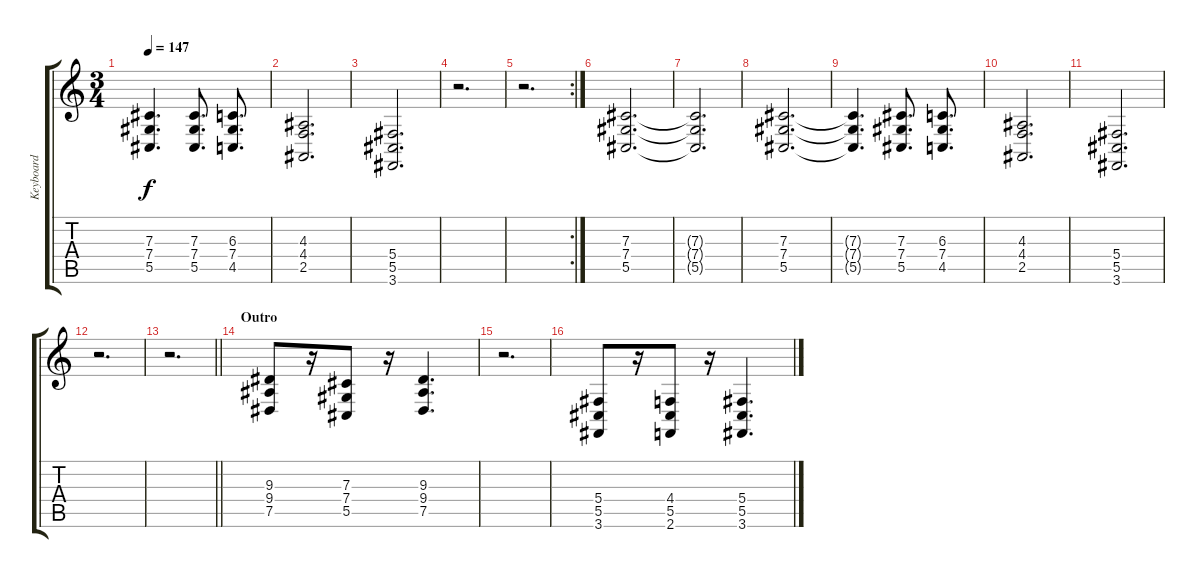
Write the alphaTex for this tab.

\track ("Keyboard" "Keyboard") {instrument stringensemble1}
\staff {score tabs}
\tuning (Eb4 Bb3 Gb3 Db3 Ab2 Eb2) {hide}
\ts (3 4)
\tempo 147
\clef g2
\ks c
(7.3{t} 7.4{t} 5.5{t}).4{d dy f} (7.3 7.4 5.5).8{d} (6.3 7.4 4.5).8{d} |
(4.3 4.4 2.5).2{d} |
(5.4 5.5 3.6).2{d} |
r.2{d} |
\rc 2
r.2{d} |
(7.3 7.4 5.5).2{d} |
(7.3{t} 7.4{t} 5.5{t}).2{d} |
(7.3 7.4 5.5).2{d} |
(7.3{t} 7.4{t} 5.5{t}).4{d} (7.3 7.4 5.5).8{d} (6.3 7.4 4.5).8{d} |
(4.3 4.4 2.5).2{d} |
(5.4 5.5 3.6).2{d} |
r.2{d} |
\barLineRight lightlight
r.2{d} |
\section ("" "Outro")
(9.3 9.4 7.5).8 r.16 (7.3 7.4 5.5).8 r.16 (9.3 9.4 7.5).4{d} |
r.2{d} |
(5.4 5.5 3.6).8 r.16 (4.4 5.5 2.6).8 r.16 (5.4 5.5 3.6).4{d}
